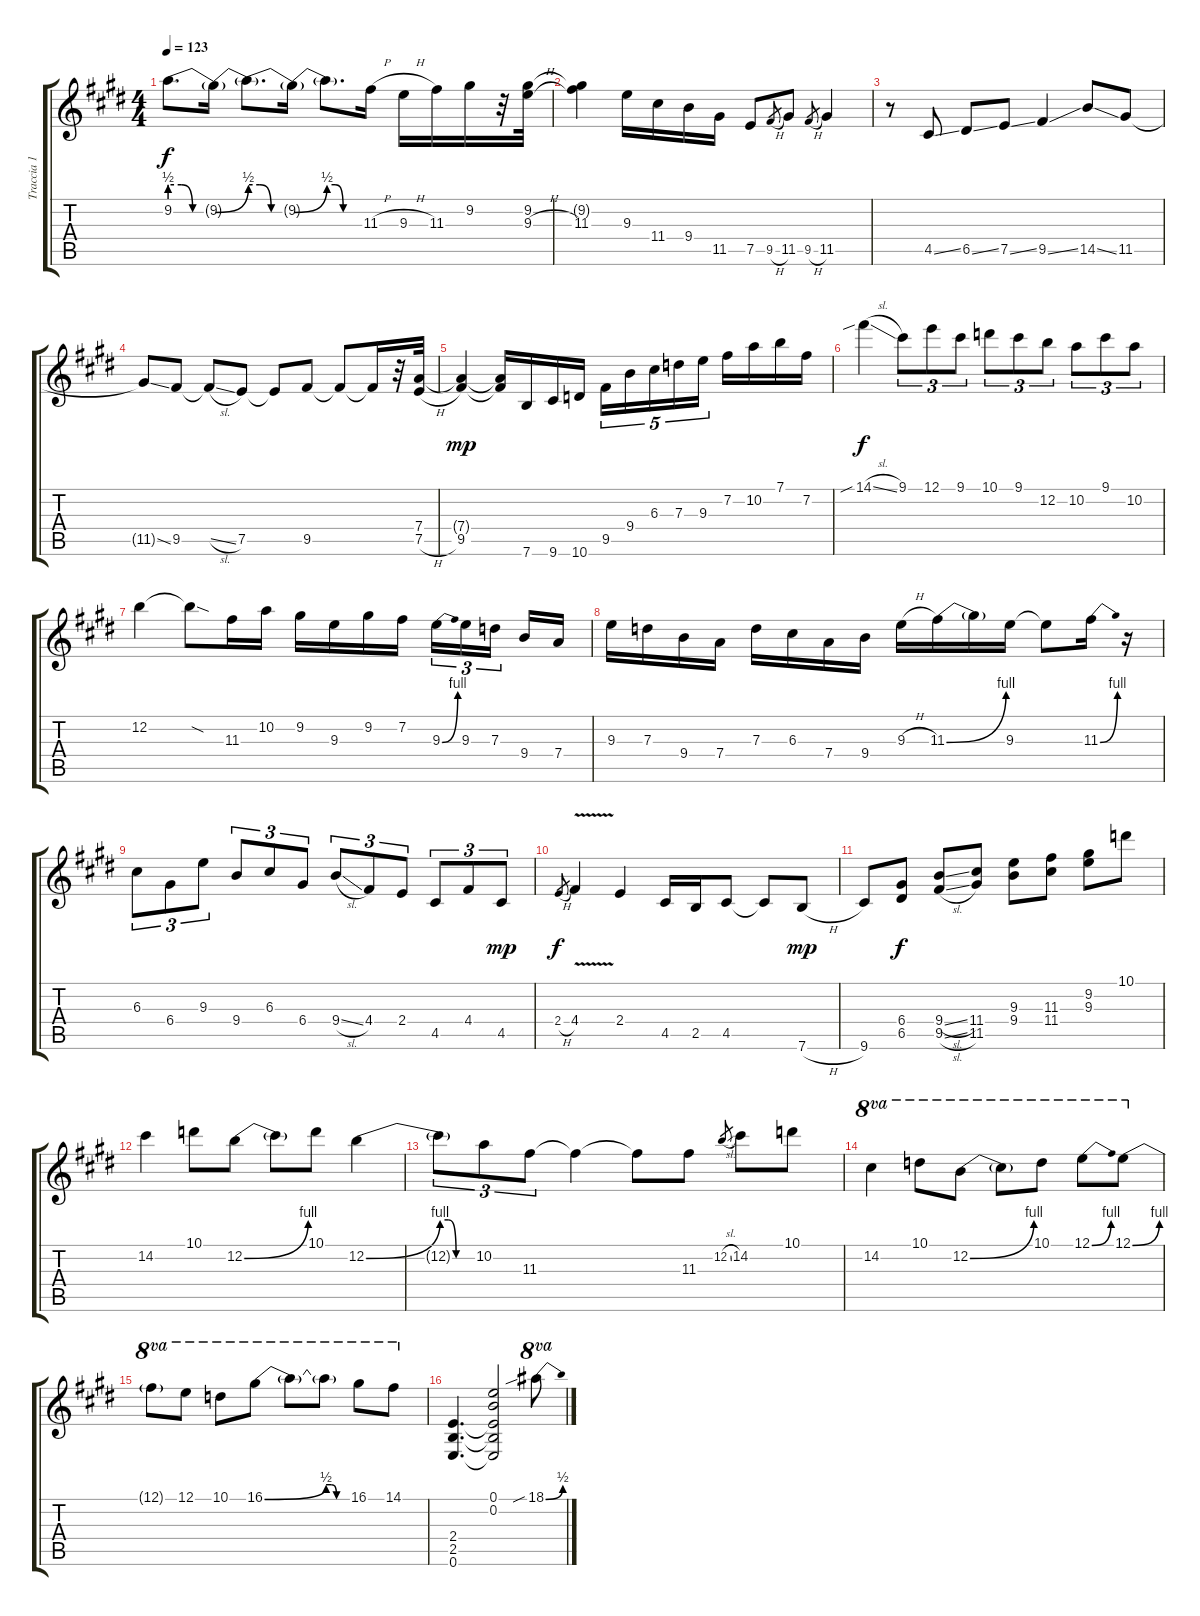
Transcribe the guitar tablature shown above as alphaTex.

\track ("Traccia 1" "Traccia 1") {instrument distortionguitar}
\staff {score tabs}
\tuning (E4 B3 G3 D3 A2 E2) {hide}
\ts (4 4)
\tempo 123
\clef g2
\ks e
9.2{be (custom 0 2 15 2 30 0 60 0) t}.8{d dy f} 9.2{be (bend 0 0 60 2) t}.16 9.2{be (custom 0 2 15 2 30 0 60 0) t}.8{d} 9.2{be (bend 0 0 60 2) t}.16 9.2{be (custom 0 2 15 2 30 0 60 0) t}.8{d} 11.3{h}.16 9.3{h}.16 11.3.16 9.2.16 r.32 (9.2 9.3{h}).32 |
(9.2{t} 11.3).4 9.3.16 11.4.16 9.4.16 11.5.16 7.5.8 9.5{h}.8{gr} 11.5.8 9.5{h}.8{gr} 11.5.4 |
r.8 4.5{ss}.8 6.5{ss}.8 7.5{ss}.8 9.5{ss}.4 14.5{ss}.8 11.5.8 |
11.5{ss t}.8 9.5.8 9.5{sl t}.8 7.5.8 7.5{t}.8 9.5.8 9.5{t}.8 9.5{t}.16 r.32 (7.4 7.5{h}).32 |
(7.4{t} 9.5).4{dy mp} (7.4{t} 9.5{t}).16 7.6.16 9.6.16 10.6.16 9.5.16{tu (5 4)} 9.4.16{tu (5 4)} 6.3.16{tu (5 4)} 7.3.16{tu (5 4)} 9.3.16{tu (5 4)} 7.2.16 10.2.16 7.1.16 7.2.16 |
14.1{sib sl}.4{dy f} 9.1.8{tu (3 2)} 12.1.8{tu (3 2)} 9.1.8{tu (3 2)} 10.1.8{tu (3 2)} 9.1.8{tu (3 2)} 12.2.8{tu (3 2)} 10.2.8{tu (3 2)} 9.1.8{tu (3 2)} 10.2.8{tu (3 2)} |
12.2.4 12.2{sod t}.8 11.3.16 10.2.16 9.2.16 9.3.16 9.2.16 7.2.16 9.3{be (bend 0 0 60 4)}.16{tu (3 2)} 9.3.16{tu (3 2)} 7.3.16{tu (3 2) beam splitsecondary} 9.4.16 7.4.16 |
9.3.16 7.3.16 9.4.16 7.4.16 7.3.16 6.3.16 7.4.16 9.4.16 9.3{h}.16 11.3{be (bend 0 0 60 4)}.16 11.3{t}.16 9.3.16 9.3{t}.8 11.3{be (bend 0 0 60 4)}.16 r.16 |
6.3.8{tu (3 2)} 6.4.8{tu (3 2)} 9.3.8{tu (3 2)} 9.4.8{tu (3 2)} 6.3.8{tu (3 2)} 6.4.8{tu (3 2)} 9.4{sl}.8{tu (3 2)} 4.4.8{tu (3 2)} 2.4.8{tu (3 2)} 4.5.8{tu (3 2)} 4.4.8{tu (3 2)} 4.5.8{tu (3 2) dy mp} |
2.4{h}.8{gr dy f} 4.4{v}.4 2.4.4 4.5.16 2.5.16 4.5.8 4.5{t}.8 7.6{h}.8{dy mp} |
9.6.8 (6.4 6.5).8{dy f} (9.4{sl} 9.5{sl}).8 (11.4 11.5).8 (9.3 9.4).8 (11.3 11.4).8 (9.2 9.3).8 10.1.8 |
14.2.4 10.1.8 12.2{be (bend 0 0 60 4)}.8 12.2{t}.8 10.1.8 12.2{be (bend 0 0 60 4)}.4 |
12.2{be (custom 0 4 15 4 30 0 60 0) t}.8{tu (3 2)} 10.2.8{tu (3 2)} 11.3.8{tu (3 2)} 11.3{t}.4 11.3{t}.8 11.3.8 12.2{sl}.8{gr} 14.2.8 10.1.8 |
14.2.4{ot 8va} 10.1.8{ot 8va} 12.2{be (bend 0 0 60 4)}.8{ot 8va} 12.2{t}.8{ot 8va} 10.1.8{ot 8va} 12.1{be (bend 0 0 60 4)}.8{ot 8va} 12.1{be (bend 0 0 60 4)}.8{ot 8va} |
12.1{t}.8{ot 8va} 12.1.8{ot 8va} 10.1.8{ot 8va} 16.1{be (bend 0 0 60 2)}.8{ot 8va} 16.1{t}.8{ot 8va} 16.1{be (custom 0 2 15 2 30 0 60 0) t}.8{ot 8va} 16.1.8{ot 8va} 14.1.8{ot 8va} |
(2.4 2.5 0.6).4{d} (0.1 0.2 2.4{t} 2.5{t} 0.6{t}).2 18.1{be (bend 0 0 60 2) sib}.8{ot 8va}
